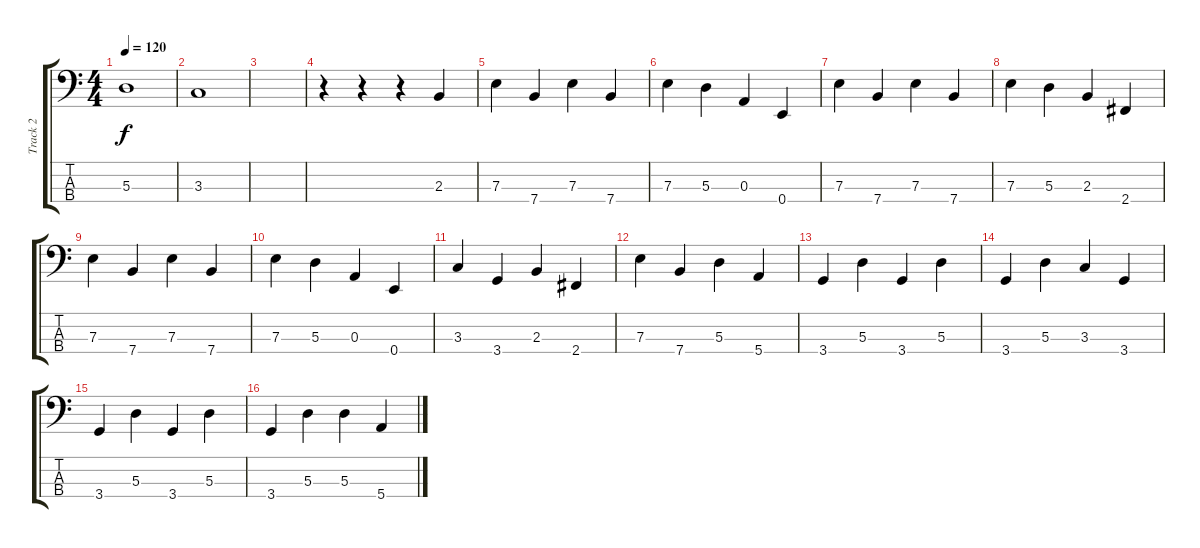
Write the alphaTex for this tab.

\track ("Track 2" "Track 2") {instrument electricbassfinger}
\staff {score tabs}
\tuning (G2 D2 A1 E1) {hide}
\ts (4 4)
\tempo 120
\clef f4
\ks c
5.3.1{dy f instrument electricbassfinger} |
3.3.1 |
|
r.4 r.4 r.4 2.3.4 |
7.3.4 7.4.4 7.3.4 7.4.4 |
7.3.4 5.3.4 0.3.4 0.4.4 |
7.3.4 7.4.4 7.3.4 7.4.4 |
7.3.4 5.3.4 2.3.4 2.4.4 |
7.3.4 7.4.4 7.3.4 7.4.4 |
7.3.4 5.3.4 0.3.4 0.4.4 |
3.3.4 3.4.4 2.3.4 2.4.4 |
7.3.4 7.4.4 5.3.4 5.4.4 |
3.4.4 5.3.4 3.4.4 5.3.4 |
3.4.4 5.3.4 3.3.4 3.4.4 |
3.4.4 5.3.4 3.4.4 5.3.4 |
3.4.4 5.3.4 5.3.4 5.4.4
